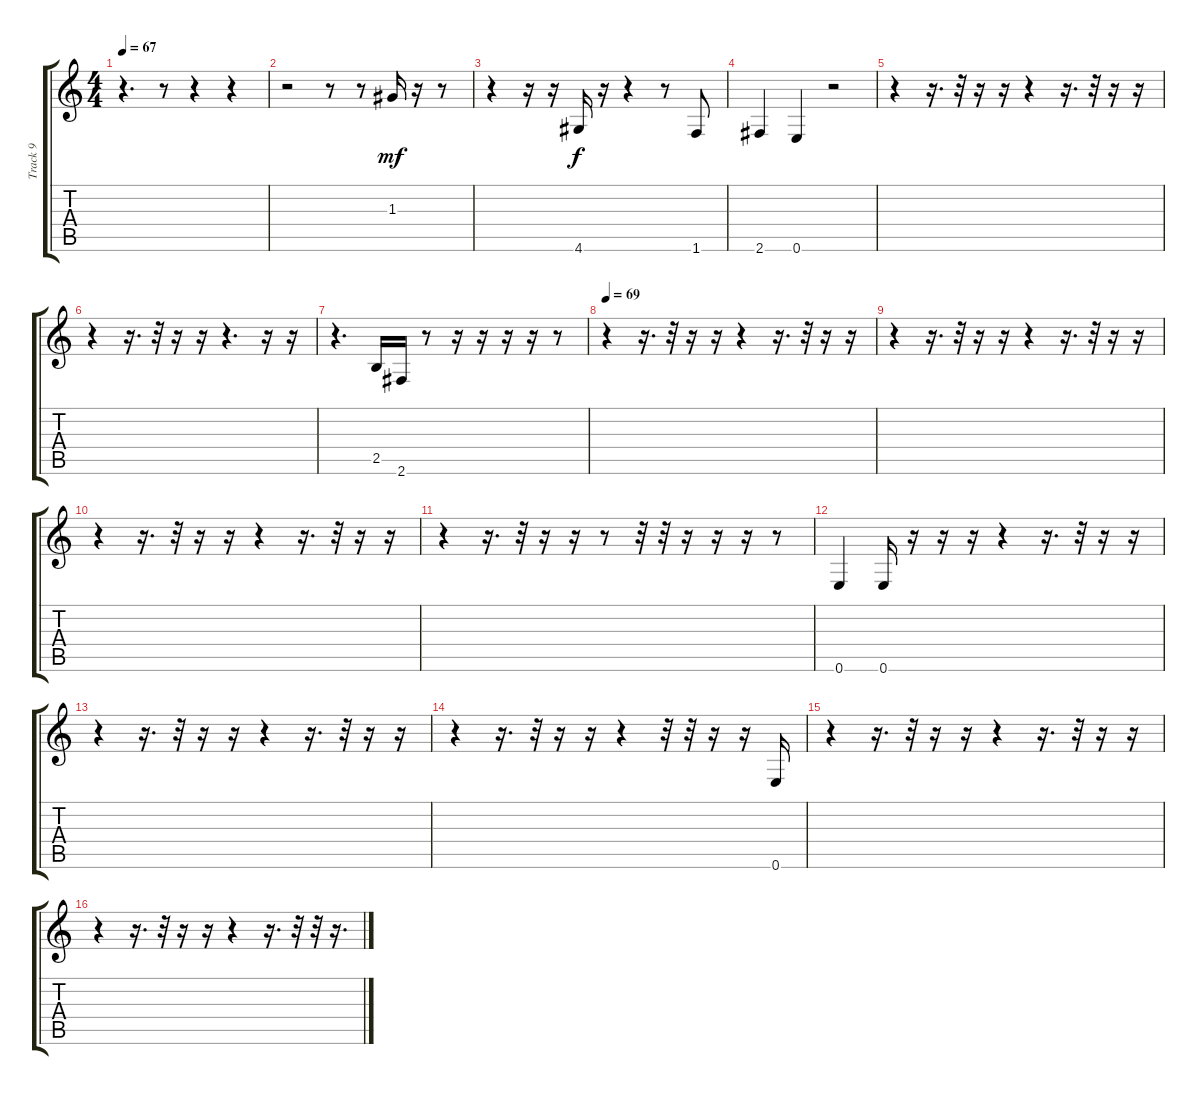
\track ("Track 9" "Track 9") {instrument electricbassfinger}
\staff {score tabs}
\tuning (E4 B3 G3 D3 A2 E2) {hide}
\ts (4 4)
\tempo 67
\clef g2
\ks c
r.4{d dy ff} r.8 r.4 r.4 |
r.2 r.8 r.8 1.3.16{dy mf} r.16 r.8 |
r.4 r.16 r.16 4.6.16{dy f} r.16 r.4 r.8 1.6.8 |
2.6.4 0.6.4 r.2 |
r.4 r.16{d} r.32 r.16 r.16 r.4 r.16{d} r.32 r.16 r.16 |
r.4 r.16{d} r.32 r.16 r.16 r.4{d} r.16 r.16 |
r.4{d} 2.5.16 2.6.16 r.8 r.16 r.16 r.16 r.16 r.8 |
\tempo 69
r.4 r.16{d} r.32 r.16 r.16 r.4 r.16{d} r.32 r.16 r.16 |
r.4 r.16{d} r.32 r.16 r.16 r.4 r.16{d} r.32 r.16 r.16 |
r.4 r.16{d} r.32 r.16 r.16 r.4 r.16{d} r.32 r.16 r.16 |
r.4 r.16{d} r.32 r.16 r.16 r.8 r.32 r.32 r.16 r.16 r.16 r.8 |
0.6.4 0.6.16 r.16 r.16 r.16 r.4 r.16{d} r.32 r.16 r.16 |
r.4 r.16{d} r.32 r.16 r.16 r.4 r.16{d} r.32 r.16 r.16 |
r.4 r.16{d} r.32 r.16 r.16 r.4 r.32 r.32 r.16 r.16 0.6.16 |
r.4 r.16{d} r.32 r.16 r.16 r.4 r.16{d} r.32 r.16 r.16 |
r.4 r.16{d} r.32 r.16 r.16 r.4 r.16{d} r.32 r.32 r.16{d}
